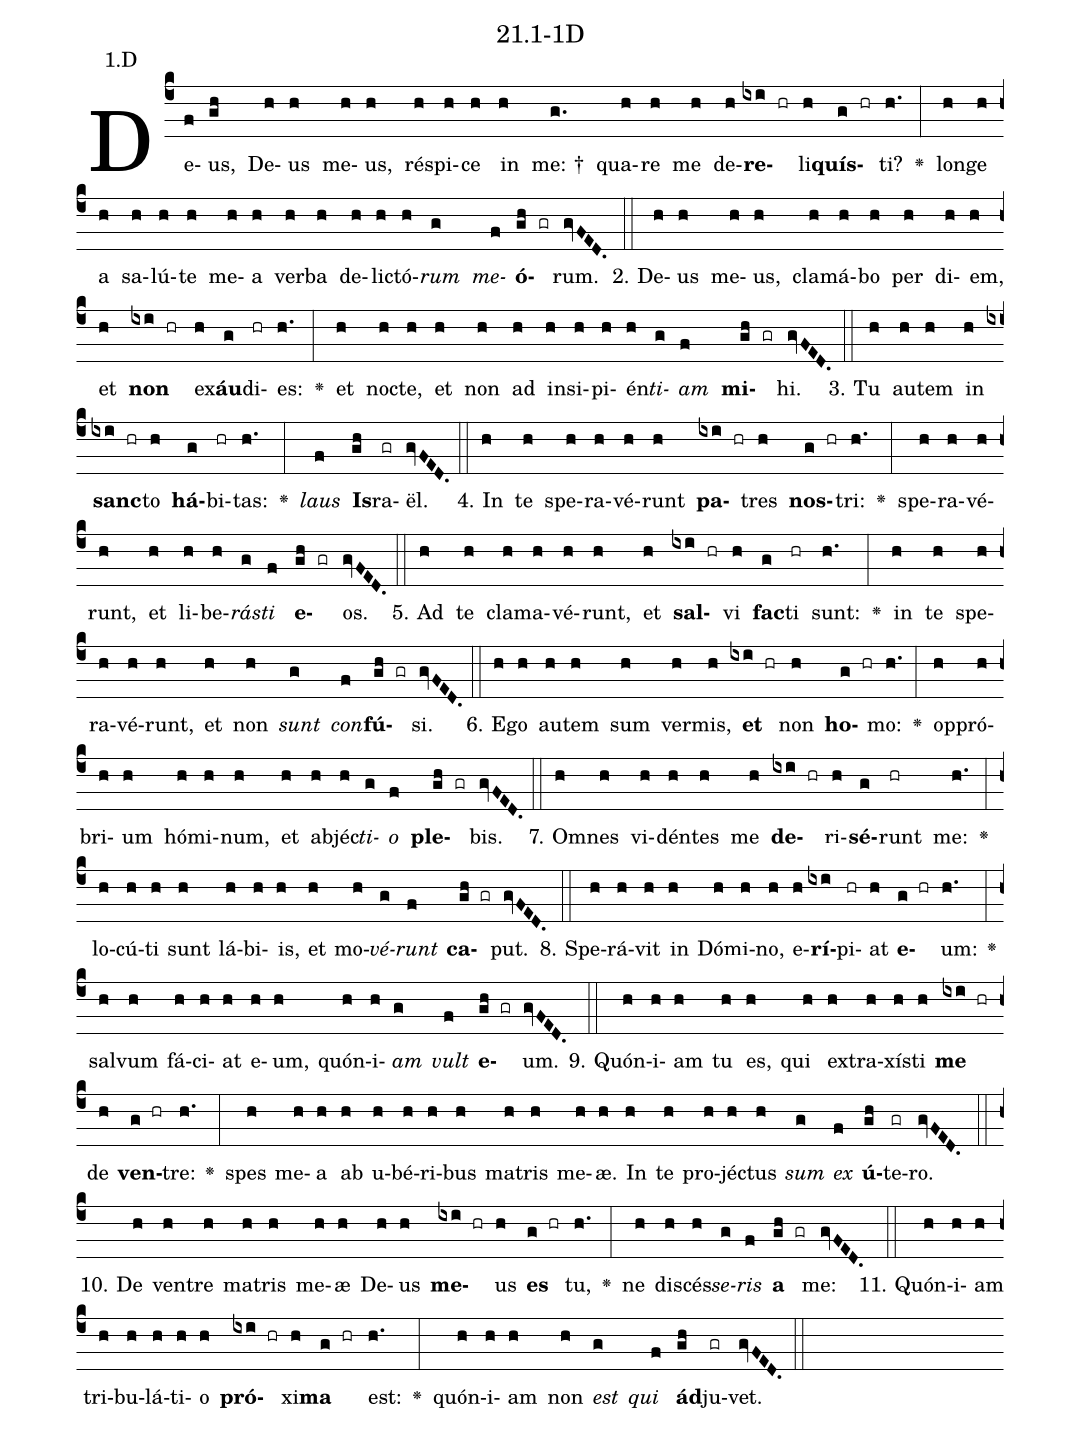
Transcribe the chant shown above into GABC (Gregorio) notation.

name: 21.1-1D;
annotation: 1.D;
%%
(c4)De(f)us,(gh) De(h)us(h) me(h)us,(h) ré(h)spi(h)ce(h) in(h) me: †(g.) qua(h)re(h) me(h) de(h)<b>re</b>(ixi hr)li(h)<b>quís</b>(g hr)ti?(h.) <v>\greheightstar</v>(:) lon(h)ge(h) a(h) sa(h)lú(h)te(h) me(h)a(h) ver(h)ba(h) de(h)lic(h)tó(h)<i>rum</i>(g) <i>me</i>(f)<b>ó</b>(gh gr)rum.(gvFED.) (::)
2. De(h)us(h) me(h)us,(h) cla(h)má(h)bo(h) per(h) di(h)em,(h) et(h) <b>non</b>(ixi hr) ex(h)<b>áu</b>(g)di(hr)es:(h.) <v>\greheightstar</v>(:) et(h) noc(h)te,(h) et(h) non(h) ad(h) in(h)si(h)pi(h)én(h)<i>ti</i>(g)<i>am</i>(f) <b>mi</b>(gh gr)hi.(gvFED.) (::)
3. Tu(h) au(h)tem(h) in(h) <b>sanc</b>(ixi hr)to(h) <b>há</b>(g)bi(hr)tas:(h.) <v>\greheightstar</v>(:) <i>laus</i>(f) <b>Is</b>(gh)ra(gr)ël.(gvFED.) (::)
4. In(h) te(h) spe(h)ra(h)vé(h)runt(h) <b>pa</b>(ixi hr)tres(h) <b>nos</b>(g hr)tri:(h.) <v>\greheightstar</v>(:) spe(h)ra(h)vé(h)runt,(h) et(h) li(h)be(h)<i>rás</i>(g)<i>ti</i>(f) <b>e</b>(gh gr)os.(gvFED.) (::)
5. Ad(h) te(h) cla(h)ma(h)vé(h)runt,(h) et(h) <b>sal</b>(ixi hr)vi(h) <b>fac</b>(g)ti(hr) sunt:(h.) <v>\greheightstar</v>(:) in(h) te(h) spe(h)ra(h)vé(h)runt,(h) et(h) non(h) <i>sunt</i>(g) <i>con</i>(f)<b>fú</b>(gh gr)si.(gvFED.) (::)
6. E(h)go(h) au(h)tem(h) sum(h) ver(h)mis,(h) <b>et</b>(ixi hr) non(h) <b>ho</b>(g hr)mo:(h.) <v>\greheightstar</v>(:) op(h)pró(h)bri(h)um(h) hó(h)mi(h)num,(h) et(h) ab(h)jéc(h)<i>ti</i>(g)<i>o</i>(f) <b>ple</b>(gh gr)bis.(gvFED.) (::)
7. Om(h)nes(h) vi(h)dén(h)tes(h) me(h) <b>de</b>(ixi hr)ri(h)<b>sé</b>(g)runt(hr) me:(h.) <v>\greheightstar</v>(:) lo(h)cú(h)ti(h) sunt(h) lá(h)bi(h)is,(h) et(h) mo(h)<i>vé</i>(g)<i>runt</i>(f) <b>ca</b>(gh gr)put.(gvFED.) (::)
8. Spe(h)rá(h)vit(h) in(h) Dó(h)mi(h)no,(h) e(h)<b>rí</b>(ixi)pi(hr)at(h) <b>e</b>(g hr)um:(h.) <v>\greheightstar</v>(:) sal(h)vum(h) fá(h)ci(h)at(h) e(h)um,(h) quón(h)i(h)<i>am</i>(g) <i>vult</i>(f) <b>e</b>(gh gr)um.(gvFED.) (::)
9. Quón(h)i(h)am(h) tu(h) es,(h) qui(h) ex(h)tra(h)xís(h)ti(h) <b>me</b>(ixi hr) de(h) <b>ven</b>(g hr)tre:(h.) <v>\greheightstar</v>(:) spes(h) me(h)a(h) ab(h) u(h)bé(h)ri(h)bus(h) ma(h)tris(h) me(h)æ.(h) In(h) te(h) pro(h)jéc(h)tus(h) <i>sum</i>(g) <i>ex</i>(f) <b>ú</b>(gh)te(gr)ro.(gvFED.) (::)
10. De(h) ven(h)tre(h) ma(h)tris(h) me(h)æ(h) De(h)us(h) <b>me</b>(ixi hr)us(h) <b>es</b>(g hr) tu,(h.) <v>\greheightstar</v>(:) ne(h) di(h)scés(h)<i>se</i>(g)<i>ris</i>(f) <b>a</b>(gh gr) me:(gvFED.) (::)
11. Quón(h)i(h)am(h) tri(h)bu(h)lá(h)ti(h)o(h) <b>pró</b>(ixi hr)xi(h)<b>ma</b>(g hr) est:(h.) <v>\greheightstar</v>(:) quón(h)i(h)am(h) non(h) <i>est</i>(g) <i>qui</i>(f) <b>ád</b>(gh)ju(gr)vet.(gvFED.) (::)
